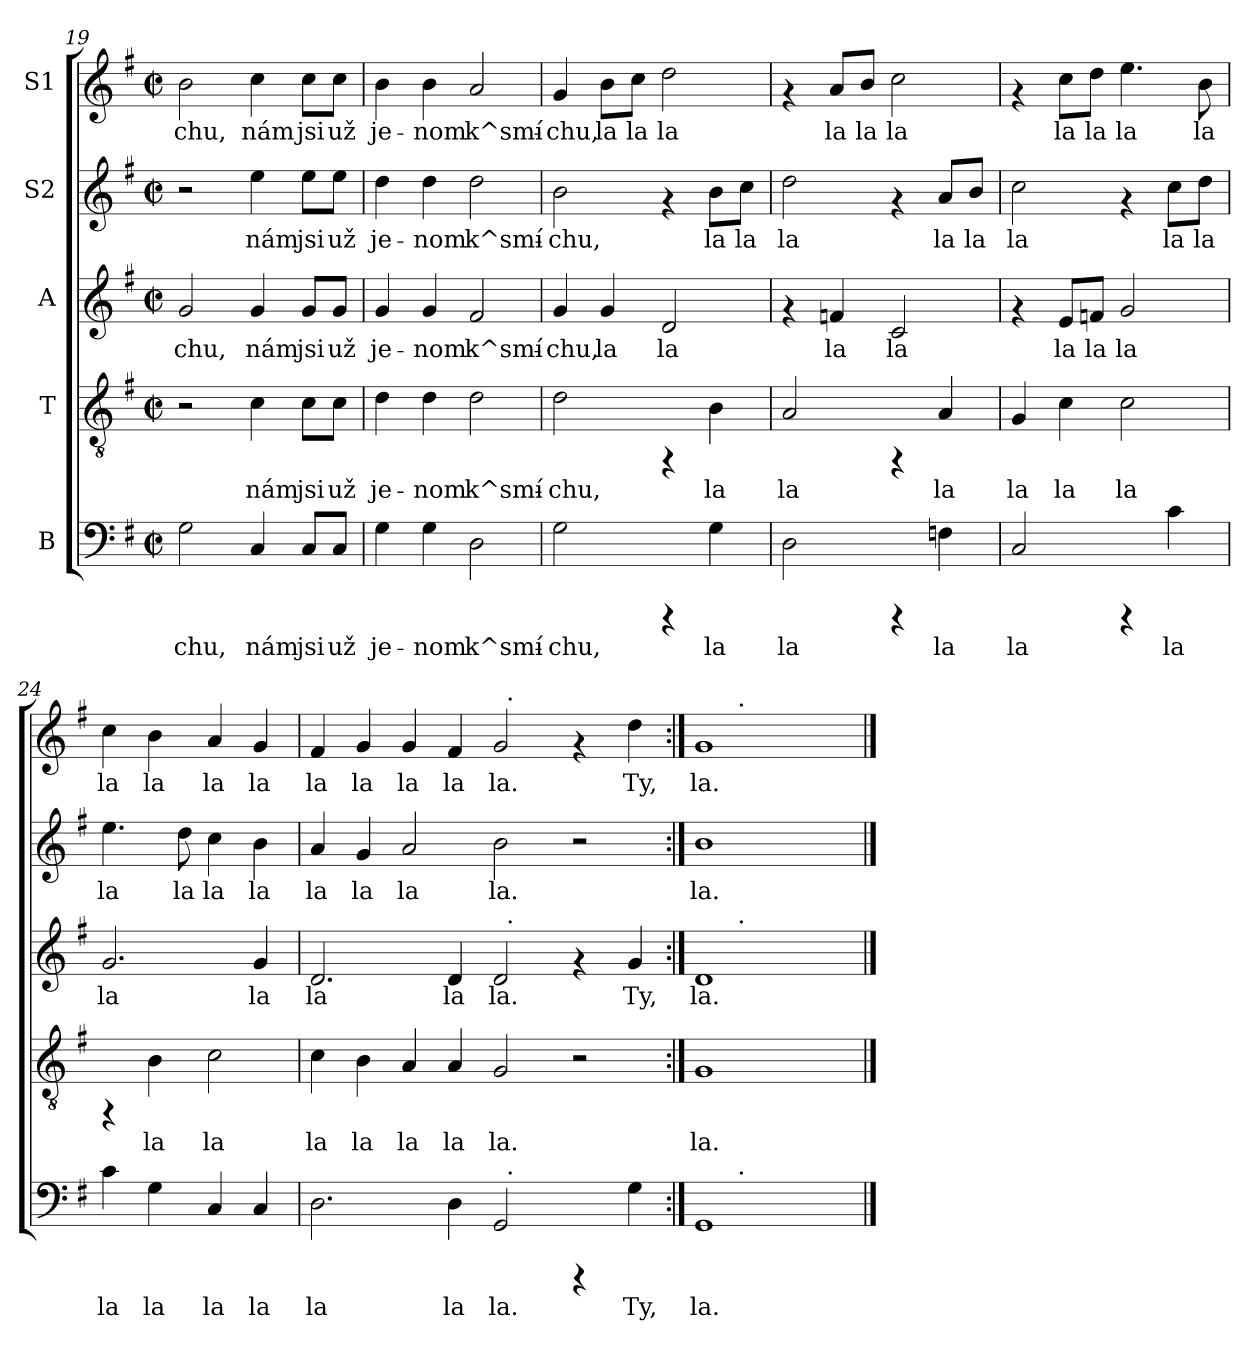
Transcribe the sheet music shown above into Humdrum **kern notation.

**kern	**text	**kern	**text	**kern	**text	**kern	**text	**kern	**text
*part5	*part5	*part4	*part4	*part3	*part3	*part2	*part2	*part1	*part1
*staff5	*staff5	*staff4	*staff4	*staff3	*staff3	*staff2	*staff2	*staff1	*staff1
*I"B	*	*I"T	*	*I"A	*	*I"S2	*	*I"S1	*
*clefF4	*	*clefGv2	*	*clefG2	*	*clefG2	*	*clefG2	*
*k[f#]	*	*k[f#]	*	*k[f#]	*	*k[f#]	*	*k[f#]	*
*G:	*	*G:	*	*G:	*	*G:	*	*G:	*
*M2/2	*	*M2/2	*	*M2/2	*	*M2/2	*	*M2/2	*
*met(c|)	*	*met(c|)	*	*met(c|)	*	*met(c|)	*	*met(c|)	*
=19	=19	=19	=19	=19	=19	=19	=19	=19	=19
!	!LO:LY:b	!	!	!	!LO:LY:b	!	!	!	!LO:LY:b
2G\	-chu,	2r	.	2g/	chu,	2r	.	2b\	-chu,
!	!LO:LY:b	!	!LO:LY:b	!	!LO:LY:b	!	!LO:LY:b	!	!LO:LY:b
4C/	nám	4c\	nám	4g/	nám	4ee\	nám	4cc\	nám
!	!LO:LY:b	!	!LO:LY:b	!	!LO:LY:b	!	!LO:LY:b	!	!LO:LY:b
8C/L	jsi	8c\L	jsi	8g/L	jsi	8ee\L	jsi	8cc\L	jsi
!	!LO:LY:b	!	!LO:LY:b	!	!LO:LY:b	!	!LO:LY:b	!	!LO:LY:b
8C/J	už	8c\J	už	8g/J	už	8ee\J	už	8cc\J	už
=20	=20	=20	=20	=20	=20	=20	=20	=20	=20
!	!LO:LY:b	!	!LO:LY:b	!	!LO:LY:b	!	!LO:LY:b	!	!LO:LY:b
4G\	je-	4d\	je-	4g/	je-	4dd\	je-	4b\	je-
!	!LO:LY:b	!	!LO:LY:b	!	!LO:LY:b	!	!LO:LY:b	!	!LO:LY:b
4G\	-nom	4d\	-nom	4g/	-nom	4dd\	-nom	4b\	-nom
!	!LO:LY:b	!	!LO:LY:b	!	!LO:LY:b	!	!LO:LY:b	!	!LO:LY:b
2D\	k^smí-	2d\	k^smí-	2f#/	k^smí-	2dd\	k^smí-	2a/	k^smí-
=21	=21	=21	=21	=21	=21	=21	=21	=21	=21
!	!LO:LY:b	!	!LO:LY:b	!	!LO:LY:b	!	!LO:LY:b	!	!LO:LY:b
2G\	-chu,	2d\	-chu,	4g/	-chu,	2b\	-chu,	4g/	-chu,
!	!	!	!	!	!LO:LY:b	!	!	!	!LO:LY:b
.	.	.	.	4g/	la	.	.	8b\L	la
!	!	!	!	!	!	!	!	!	!LO:LY:b
.	.	.	.	.	.	.	.	8cc\J	la
!	!	!	!	!	!LO:LY:b	!	!	!	!LO:LY:b
4rCCC	.	4rFF	.	2d/	la	4rf	.	2dd\	la
!	!LO:LY:b	!	!LO:LY:b	!	!	!	!LO:LY:b	!	!
4G\	la	4B\	la	.	.	8b\L	la	.	.
!	!	!	!	!	!	!	!LO:LY:b	!	!
.	.	.	.	.	.	8cc\J	la	.	.
!!LO:LB:g=z
=22	=22	=22	=22	=22	=22	=22	=22	=22	=22
!	!LO:LY:b	!	!LO:LY:b	!	!	!	!LO:LY:b	!	!
2D\	la	2A/	la	4rf	.	2dd\	la	4rf	.
!	!	!	!	!	!LO:LY:b	!	!	!	!LO:LY:b
.	.	.	.	4fn/	la	.	.	8a/L	la
!	!	!	!	!	!	!	!	!	!LO:LY:b
.	.	.	.	.	.	.	.	8b/J	la
!	!	!	!	!	!LO:LY:b	!	!	!	!LO:LY:b
4rCCC	.	4rFF	.	2c/	la	4rf	.	2cc\	la
!	!LO:LY:b	!	!LO:LY:b	!	!	!	!LO:LY:b	!	!
4Fn\	la	4A/	la	.	.	8a/L	la	.	.
!	!	!	!	!	!	!	!LO:LY:b	!	!
.	.	.	.	.	.	8b/J	la	.	.
=23	=23	=23	=23	=23	=23	=23	=23	=23	=23
!	!LO:LY:b	!	!LO:LY:b	!	!	!	!LO:LY:b	!	!
2C/	la	4G/	la	4rf	.	2cc\	la	4rf	.
!	!	!	!LO:LY:b	!	!LO:LY:b	!	!	!	!LO:LY:b
.	.	4c\	la	8e/L	la	.	.	8cc\L	la
!	!	!	!	!	!LO:LY:b	!	!	!	!LO:LY:b
.	.	.	.	8fn/J	la	.	.	8dd\J	la
!	!	!	!LO:LY:b	!	!LO:LY:b	!	!	!	!LO:LY:b
4rCCC	.	2c\	la	2g/	la	4rf	.	4.ee\	la
!	!LO:LY:b	!	!	!	!	!	!LO:LY:b	!	!
4c\	la	.	.	.	.	8cc\L	la	.	.
!	!	!	!	!	!	!	!LO:LY:b	!	!LO:LY:b
.	.	.	.	.	.	8dd\J	la	8b\	la
=24	=24	=24	=24	=24	=24	=24	=24	=24	=24
!	!LO:LY:b	!	!	!	!LO:LY:b	!	!LO:LY:b	!	!LO:LY:b
4c\	la	4rFF	.	2.g/	la	4.ee\	la	4cc\	la
!	!LO:LY:b	!	!LO:LY:b	!	!	!	!	!	!LO:LY:b
4G\	la	4B\	la	.	.	.	.	4b\	la
!	!	!	!	!	!	!	!LO:LY:b	!	!
.	.	.	.	.	.	8dd\	la	.	.
!	!LO:LY:b	!	!LO:LY:b	!	!	!	!LO:LY:b	!	!LO:LY:b
4C/	la	2c\	la	.	.	4cc\	la	4a/	la
!	!LO:LY:b	!	!	!	!LO:LY:b	!	!LO:LY:b	!	!LO:LY:b
4C/	la	.	.	4g/	la	4b\	la	4g/	la
=25	=25	=25	=25	=25	=25	=25	=25	=25	=25
!	!LO:LY:b	!	!LO:LY:b	!	!LO:LY:b	!	!LO:LY:b	!	!LO:LY:b
*^	*	*	*	*^	*	*	*	*^	*
2.D\	1ryy	la	4c\	la	2.d/	1ryy	la	4a/	la	4f#/	1ryy	la
!	!	!	!	!LO:LY:b	!	!	!	!	!LO:LY:b	!	!	!LO:LY:b
.	.	.	4B\	la	.	.	.	4g/	la	4g/	.	la
!	!	!	!	!LO:LY:b	!	!	!	!	!LO:LY:b	!	!	!LO:LY:b
.	.	.	4A/	la	.	.	.	2a/	la	4g/	.	la
!	!	!LO:LY:b	!	!LO:LY:b	!	!	!LO:LY:b	!	!	!	!	!LO:LY:b
4D\	.	la	4A/	la	4d/	.	la	.	.	4f#/	.	la
!	!	!LO:LY:b	!	!LO:LY:b	!	!	!LO:LY:b	!	!LO:LY:b	!	!	!LO:LY:b
2GG>/	32ryy	la.	2G/	la.	2d>/	32ryy	la.	2b\	la.	2g>/	32ryy	la.
!	!	!	!	!	!	!	!	!	!	!	!LO:TX:a:t=.	!
!	!	!	!	!	!	!LO:TX:a:t=.	!	!	!	!	!	!
!	!LO:TX:a:t=.	!	!	!	!	!	!	!	!	!	!	!
.	2ryy	.	.	.	.	2ryy	.	.	.	.	2ryy	.
4rCCC	.	.	2r	.	4rf	.	.	2r	.	4rf	.	.
.	4...ryy	.	.	.	.	4...ryy	.	.	.	.	4...ryy	.
!	!	!LO:LY:b	!	!	!	!	!LO:LY:b	!	!	!	!	!LO:LY:b
4G\	.	Ty,	.	.	4g/	.	Ty,	.	.	4dd\	.	Ty,
=26:|!	=26:|!	=26:|!	=26:|!	=26:|!	=26:|!	=26:|!	=26:|!	=26:|!	=26:|!	=26:|!	=26:|!	=26:|!
!	!	!LO:LY:b	!	!LO:LY:b	!	!	!LO:LY:b	!	!LO:LY:b	!	!	!LO:LY:b
1GG	8..ryy	la.	1G	la.	1d	8..ryy	la.	1b	la.	1g	8..ryy	la.
!	!	!	!	!	!	!	!	!	!	!	!LO:TX:a:t=.	!
!	!	!	!	!	!	!LO:TX:a:t=.	!	!	!	!	!	!
!	!LO:TX:a:t=.	!	!	!	!	!	!	!	!	!	!	!
.	2ryy	.	.	.	.	2ryy	.	.	.	.	2ryy	.
.	4ryy	.	.	.	.	4ryy	.	.	.	.	4ryy	.
.	32ryy	.	.	.	.	32ryy	.	.	.	.	32ryy	.
*v	*v	*	*	*	*v	*v	*	*	*	*v	*v	*
==	==	==	==	==	==	==	==	==	==
*-	*-	*-	*-	*-	*-	*-	*-	*-	*-
